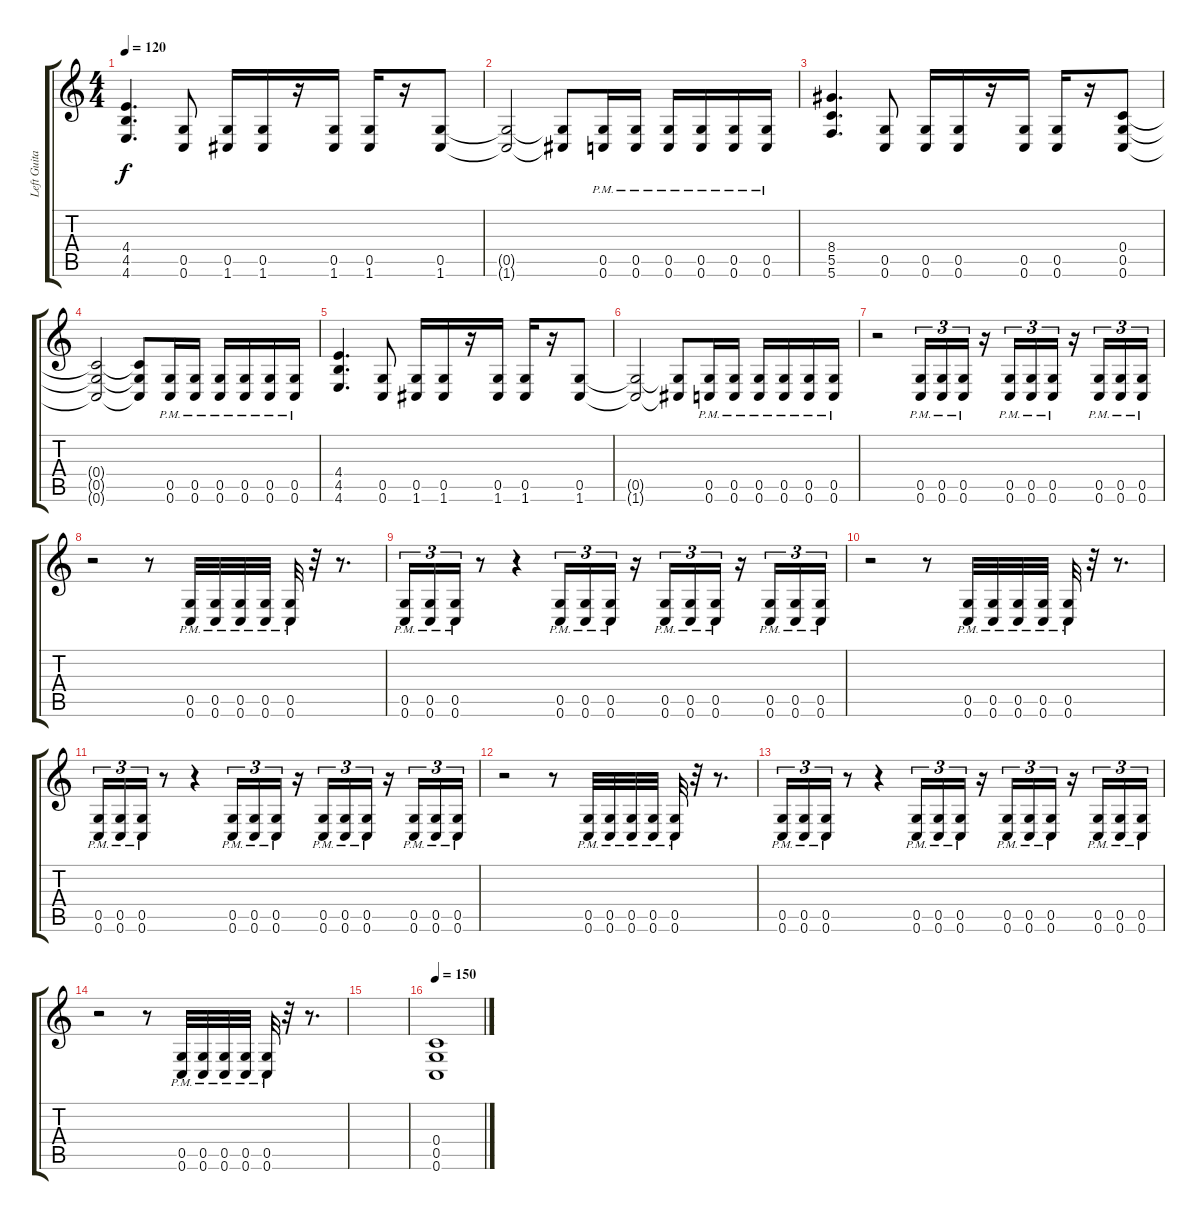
\track ("Left Guitar" "Left Guita") {instrument distortionguitar}
\staff {score tabs}
\tuning (D4 A3 F3 C3 G2 C2) {hide}
\ts (4 4)
\tempo 120
\clef g2
\ks c
(4.4 4.5 4.6).4{d dy f} (0.5 0.6).8 (0.5 1.6).16 (0.5 1.6).16 r.16 (0.5 1.6).16 (0.5 1.6).16 r.16 (0.5 1.6).8 |
(0.5{t} 1.6{t}).2 (0.5{t} 1.6{t}).8 (0.5{pm} 0.6{pm}).16 (0.5{pm} 0.6{pm}).16 (0.5{pm} 0.6{pm}).16 (0.5{pm} 0.6{pm}).16 (0.5{pm} 0.6{pm}).16 (0.5{pm} 0.6{pm}).16 |
(8.4 5.5 5.6).4{d} (0.5 0.6).8 (0.5 0.6).16 (0.5 0.6).16 r.16 (0.5 0.6).16 (0.5 0.6).16 r.16 (0.4 0.5 0.6).8 |
(0.4{t} 0.5{t} 0.6{t}).2 (0.4{t} 0.5{t} 0.6{t}).8 (0.5{pm} 0.6{pm}).16 (0.5{pm} 0.6{pm}).16 (0.5{pm} 0.6{pm}).16 (0.5{pm} 0.6{pm}).16 (0.5{pm} 0.6{pm}).16 (0.5{pm} 0.6{pm}).16 |
(4.4 4.5 4.6).4{d} (0.5 0.6).8 (0.5 1.6).16 (0.5 1.6).16 r.16 (0.5 1.6).16 (0.5 1.6).16 r.16 (0.5 1.6).8 |
(0.5{t} 1.6{t}).2 (0.5{t} 1.6{t}).8 (0.5{pm} 0.6{pm}).16 (0.5{pm} 0.6{pm}).16 (0.5{pm} 0.6{pm}).16 (0.5{pm} 0.6{pm}).16 (0.5{pm} 0.6{pm}).16 (0.5{pm} 0.6{pm}).16 |
r.2 (0.5{pm} 0.6{pm}).16{tu (3 2)} (0.5{pm} 0.6{pm}).16{tu (3 2)} (0.5{pm} 0.6{pm}).16{tu (3 2)} r.16 (0.5{pm} 0.6{pm}).16{tu (3 2)} (0.5{pm} 0.6{pm}).16{tu (3 2)} (0.5{pm} 0.6{pm}).16{tu (3 2)} r.16 (0.5{pm} 0.6{pm}).16{tu (3 2)} (0.5{pm} 0.6{pm}).16{tu (3 2)} (0.5{pm} 0.6{pm}).16{tu (3 2)} |
r.2 r.8 (0.5{pm} 0.6{pm}).32 (0.5{pm} 0.6{pm}).32 (0.5{pm} 0.6{pm}).32 (0.5{pm} 0.6{pm}).32 (0.5{pm} 0.6{pm}).32 r.32 r.8{d} |
(0.5{pm} 0.6{pm}).16{tu (3 2)} (0.5{pm} 0.6{pm}).16{tu (3 2)} (0.5{pm} 0.6{pm}).16{tu (3 2)} r.8 r.4 (0.5{pm} 0.6{pm}).16{tu (3 2)} (0.5{pm} 0.6{pm}).16{tu (3 2)} (0.5{pm} 0.6{pm}).16{tu (3 2)} r.16 (0.5{pm} 0.6{pm}).16{tu (3 2)} (0.5{pm} 0.6{pm}).16{tu (3 2)} (0.5{pm} 0.6{pm}).16{tu (3 2)} r.16 (0.5{pm} 0.6{pm}).16{tu (3 2)} (0.5{pm} 0.6{pm}).16{tu (3 2)} (0.5{pm} 0.6{pm}).16{tu (3 2)} |
r.2 r.8 (0.5{pm} 0.6{pm}).32 (0.5{pm} 0.6{pm}).32 (0.5{pm} 0.6{pm}).32 (0.5{pm} 0.6{pm}).32 (0.5{pm} 0.6{pm}).32 r.32 r.8{d} |
(0.5{pm} 0.6{pm}).16{tu (3 2)} (0.5{pm} 0.6{pm}).16{tu (3 2)} (0.5{pm} 0.6{pm}).16{tu (3 2)} r.8 r.4 (0.5{pm} 0.6{pm}).16{tu (3 2)} (0.5{pm} 0.6{pm}).16{tu (3 2)} (0.5{pm} 0.6{pm}).16{tu (3 2)} r.16 (0.5{pm} 0.6{pm}).16{tu (3 2)} (0.5{pm} 0.6{pm}).16{tu (3 2)} (0.5{pm} 0.6{pm}).16{tu (3 2)} r.16 (0.5{pm} 0.6{pm}).16{tu (3 2)} (0.5{pm} 0.6{pm}).16{tu (3 2)} (0.5{pm} 0.6{pm}).16{tu (3 2)} |
r.2 r.8 (0.5{pm} 0.6{pm}).32 (0.5{pm} 0.6{pm}).32 (0.5{pm} 0.6{pm}).32 (0.5{pm} 0.6{pm}).32 (0.5{pm} 0.6{pm}).32 r.32 r.8{d} |
(0.5{pm} 0.6{pm}).16{tu (3 2)} (0.5{pm} 0.6{pm}).16{tu (3 2)} (0.5{pm} 0.6{pm}).16{tu (3 2)} r.8 r.4 (0.5{pm} 0.6{pm}).16{tu (3 2)} (0.5{pm} 0.6{pm}).16{tu (3 2)} (0.5{pm} 0.6{pm}).16{tu (3 2)} r.16 (0.5{pm} 0.6{pm}).16{tu (3 2)} (0.5{pm} 0.6{pm}).16{tu (3 2)} (0.5{pm} 0.6{pm}).16{tu (3 2)} r.16 (0.5{pm} 0.6{pm}).16{tu (3 2)} (0.5{pm} 0.6{pm}).16{tu (3 2)} (0.5{pm} 0.6{pm}).16{tu (3 2)} |
r.2 r.8 (0.5{pm} 0.6{pm}).32 (0.5{pm} 0.6{pm}).32 (0.5{pm} 0.6{pm}).32 (0.5{pm} 0.6{pm}).32 (0.5{pm} 0.6{pm}).32 r.32 r.8{d} |
|
\tempo 150
(0.4 0.5 0.6).1
